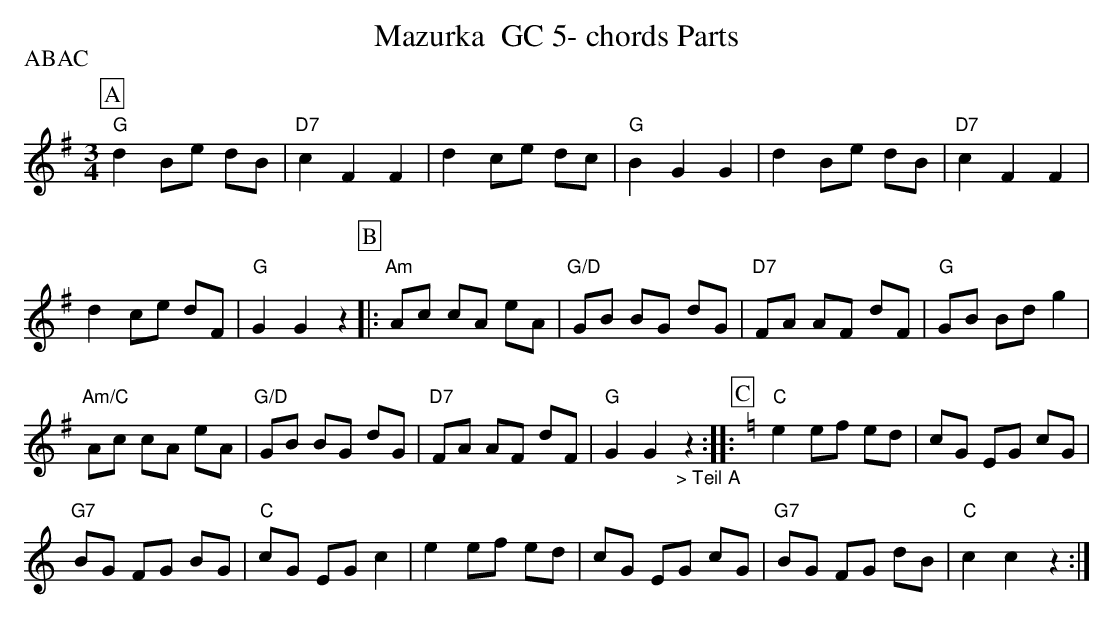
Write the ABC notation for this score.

X:1
T:Mazurka  GC 5- chords Parts
P:ABAC
M:3/4
L:1/8
K:Gmaj%%MIDI gchordon
[P:A] "G"d2Be dB | "D7"c2F2F2 | d2ce dc | "G"B2G2G2 | d2Be dB | "D7"c2F2F2 |
d2ce dF | "G"G2G2z2 [P:B] |: "Am"Ac cA eA | "G/D"GB BG dG | "D7"FA AF dF | "G"GB Bd g2 |
"Am/C"Ac cA eA | "G/D"GB BG dG | "D7"FA AF dF | "G"G2G2"_> Teil A"z2 :: [P:C] [K:Cmaj] "C"e2 ef ed | cG EG cG |
"G7"BG FG BG | "C"cG EGc2 | e2 ef ed | cG EG cG | "G7"BG FG dB | "C"c2c2z2 :|
